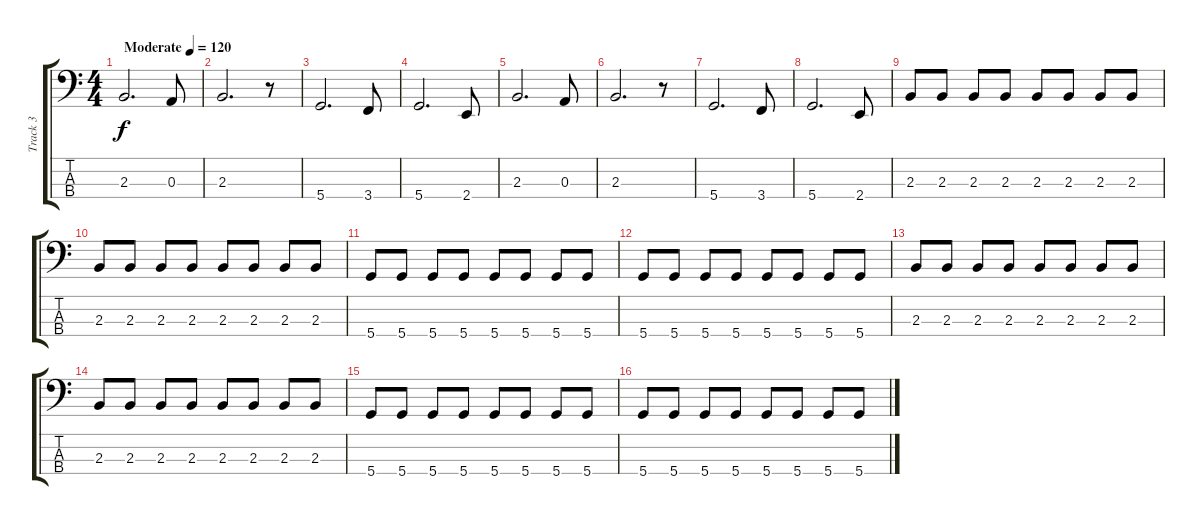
\track ("Track 3" "Track 3") {instrument electricbasspick}
\staff {score tabs}
\tuning (G2 D2 A1 D1) {hide}
\ts (4 4)
\tempo (120 "Moderate")
\clef f4
\ks c
2.3.2{d dy f instrument electricbasspick} 0.3.8 |
2.3.2{d} r.8 |
5.4.2{d} 3.4.8 |
5.4.2{d} 2.4.8 |
2.3.2{d} 0.3.8 |
2.3.2{d} r.8 |
5.4.2{d} 3.4.8 |
5.4.2{d} 2.4.8 |
2.3.8 2.3.8 2.3.8 2.3.8 2.3.8 2.3.8 2.3.8 2.3.8 |
2.3.8 2.3.8 2.3.8 2.3.8 2.3.8 2.3.8 2.3.8 2.3.8 |
5.4.8 5.4.8 5.4.8 5.4.8 5.4.8 5.4.8 5.4.8 5.4.8 |
5.4.8 5.4.8 5.4.8 5.4.8 5.4.8 5.4.8 5.4.8 5.4.8 |
2.3.8 2.3.8 2.3.8 2.3.8 2.3.8 2.3.8 2.3.8 2.3.8 |
2.3.8 2.3.8 2.3.8 2.3.8 2.3.8 2.3.8 2.3.8 2.3.8 |
5.4.8 5.4.8 5.4.8 5.4.8 5.4.8 5.4.8 5.4.8 5.4.8 |
5.4.8 5.4.8 5.4.8 5.4.8 5.4.8 5.4.8 5.4.8 5.4.8
